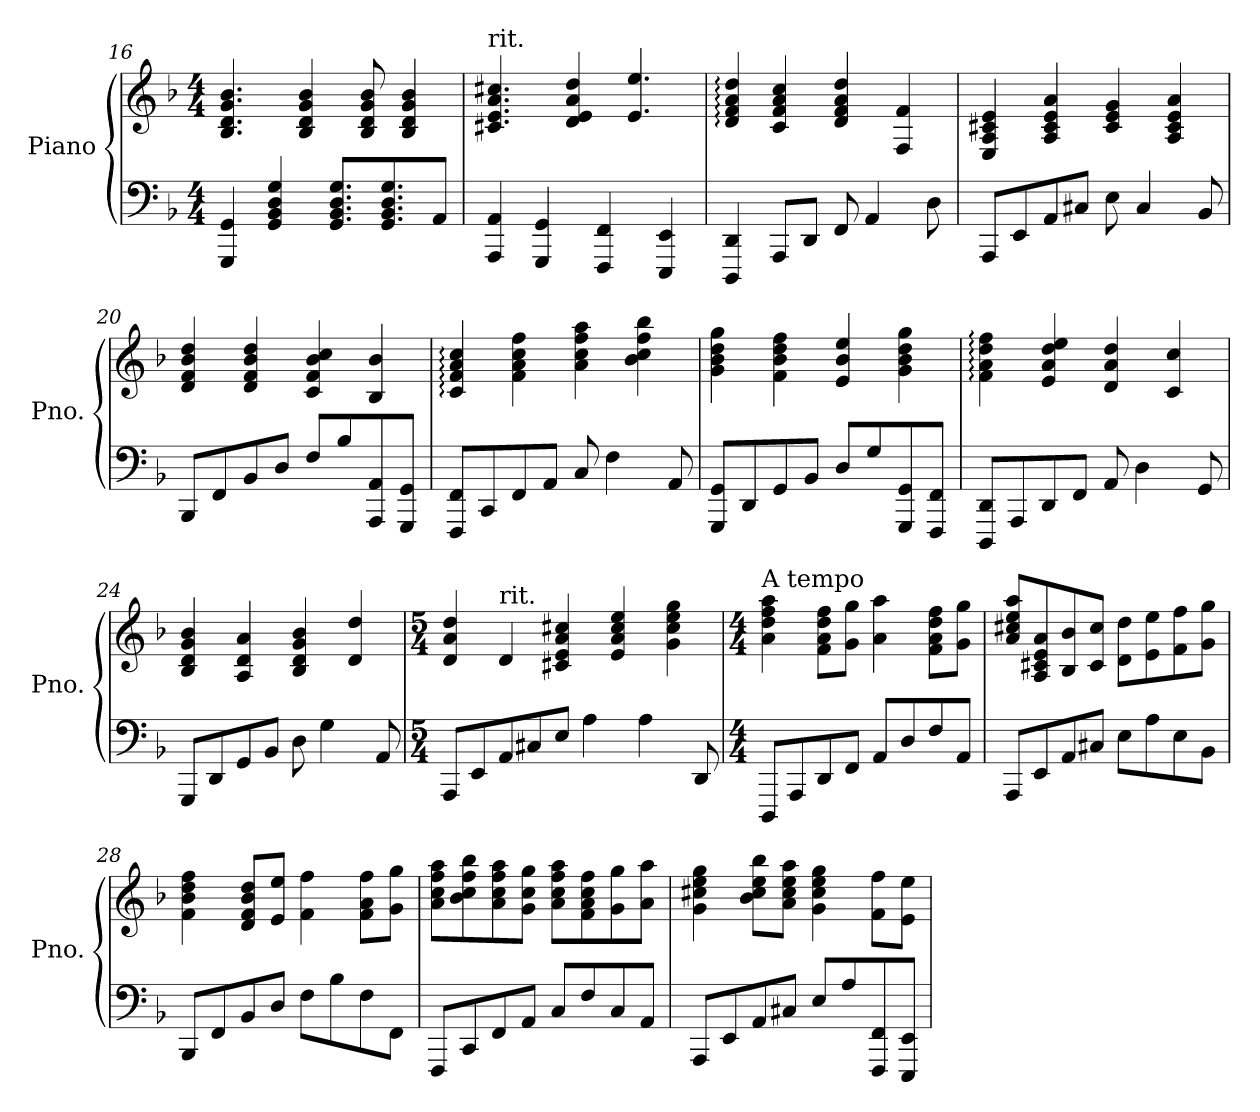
**kern	**kern
*part1	*part1
*staff2	*staff1
*I"Piano	*
*I'Pno.	*
*clefF4	*clefG2
*k[b-]	*k[b-]
*M4/4	*M4/4
=16	=16
4GGG/ 4GG/	4.B-/ 4.d/ 4.g/ 4.b-/
4GG/ 4BB-/ 4D/ 4G/	.
.	4B-/ 4d/ 4g/ 4b-/
8.GG/ 8.BB-/ 8.D/ 8.G/L	.
.	8B-/ 8d/ 8g/ 8b-/
8.GG/ 8.BB-/ 8.D/ 8.G/	.
.	4B-/ 4d/ 4g/ 4b-/
8AA/J	.
=17	=17
!	!LO:TX:a:t=rit.
4AAA/ 4AA/	4.c#X/ 4.e/ 4.a/ 4.cc#X/
4GGG/ 4GG/	.
*	*MM94
.	4d/ 4e/ 4a/ 4dd/
4FFF/ 4FF/	.
*	*MM90
.	4.e/ 4.ee/
4EEE/ 4EE/	.
!!LO:LB:g=z
=18	=18
*	*MM102
4DDD/ 4DD/	4d/: 4f/: 4a/: 4dd/:
8AAA/L	4c/ 4f/ 4a/ 4cc/
8DD/J	.
8FF/	4d/ 4f/ 4a/ 4dd/
4AA/	.
.	4F/ 4f/
8D\	.
=19	=19
8AAA/L	4E/ 4A/ 4c#X/ 4e/
8EE/	.
8AA/	4A/ 4c#/ 4e/ 4a/
8C#X/J	.
8E\	4c#/ 4e/ 4g/
4C#/	.
.	4A/ 4c#/ 4e/ 4a/
8BB-/	.
=20	=20
8BBB-/L	4d/ 4f/ 4b-/ 4dd/
8FF/	.
8BB-/	4d/ 4f/ 4b-/ 4dd/
8D/J	.
8F/L	4c/ 4f/ 4b-/ 4cc/
8B-/	.
8AAA/ 8AA/	4B-/ 4b-/
8GGG/ 8GG/J	.
=21	=21
8FFF/ 8FF/L	4c/: 4f/: 4a/: 4cc/:
8CC/	.
8FF/	4f\ 4a\ 4cc\ 4ff\
8AA/J	.
8C/	4a\ 4cc\ 4ff\ 4aa\
4F\	.
.	4b-\ 4cc\ 4ff\ 4bb-\
8AA/	.
!!LO:PB:g=z
=22	=22
8GGG/ 8GG/L	4g\ 4b-\ 4dd\ 4gg\
8DD/	.
8GG/	4f\ 4b-\ 4dd\ 4ff\
8BB-/J	.
8D/L	4e/ 4b-/ 4ee/
8G/	.
8GGG/ 8GG/	4g\ 4b-\ 4dd\ 4gg\
8FFF/ 8FF/J	.
=23	=23
8DDD/ 8DD/L	4f\: 4a\: 4dd\: 4ff\:
8AAA/	.
8DD/	4e/ 4a/ 4dd/ 4ee/
8FF/J	.
8AA/	4d/ 4a/ 4dd/
4D\	.
.	4c/ 4cc/
8GG/	.
=24	=24
8GGG/L	4B-/ 4d/ 4g/ 4b-/
8DD/	.
8GG/	4A/ 4d/ 4a/
8BB-/J	.
8D\	4B-/ 4d/ 4g/ 4b-/
4G\	.
.	4d/ 4dd/
8AA/	.
=25	=25
*M5/4	*M5/4
8AAA/L	4d/ 4a/ 4dd/
8EE/	.
*	*MM96
!	!LO:TX:a:t=rit.
8AA/	4d/
8C#X/	.
*	*MM90
8E/J	4c#X/ 4e/ 4a/ 4cc#X/
4A\	.
*	*MM84
.	4e/ 4a/ 4cc#/ 4ee/
4A\	.
*	*MM78
.	4g\ 4cc#\ 4ee\ 4gg\
8DD/	.
!!LO:LB:g=z
=26	=26
*M4/4	*M4/4
*	*MM102
!	!LO:TX:a:t=A tempo
8DDD/L	4a\ 4dd\ 4ff\ 4aa\
8AAA/	.
8DD/	8f\ 8a\ 8dd\ 8ff\L
8FF/J	8g\ 8gg\J
8AA/L	4a\ 4aa\
8D/	.
8F/	8f\ 8a\ 8dd\ 8ff\L
8AA/J	8g\ 8gg\J
=27	=27
8AAA/L	8a/ 8cc#X/ 8ee/ 8aa/L
8EE/	8A/ 8c#X/ 8e/ 8a/
8AA/	8B-/ 8b-/
8C#X/J	8c#/ 8cc#/J
8E\L	8d\ 8dd\L
8A\	8e\ 8ee\
8E\	8f\ 8ff\
8BB-\J	8g\ 8gg\J
=28	=28
8BBB-/L	4f\ 4b-\ 4dd\ 4ff\
8FF/	.
8BB-/	8d/ 8f/ 8b-/ 8dd/L
8D/J	8e/ 8ee/J
8F\L	4f\ 4ff\
8B-\	.
8F\	8f\ 8a\ 8ff\L
8FF\J	8g\ 8gg\J
=29	=29
8FFF/L	8a\ 8cc\ 8ff\ 8aa\L
8CC/	8b-\ 8cc\ 8ff\ 8bb-\
8FF/	8a\ 8cc\ 8ff\ 8aa\
8AA/J	8g\ 8cc\ 8gg\J
8C/L	8a\ 8cc\ 8ff\ 8aa\L
8F/	8f\ 8a\ 8cc\ 8ff\
8C/	8g\ 8gg\
8AA/J	8a\ 8aa\J
!!LO:LB:g=z
=30	=30
8AAA/L	4g\ 4cc#X\ 4ee\ 4gg\
8EE/	.
8AA/	8b-\ 8cc#\ 8ee\ 8bb-\L
8C#X/J	8a\ 8cc#\ 8ee\ 8aa\J
8E/L	4g\ 4cc#\ 4ee\ 4gg\
8A/	.
8FFF/ 8FF/	8f\ 8ff\L
8EEE/ 8EE/J	8e\ 8ee\J
=	=
*-	*-
